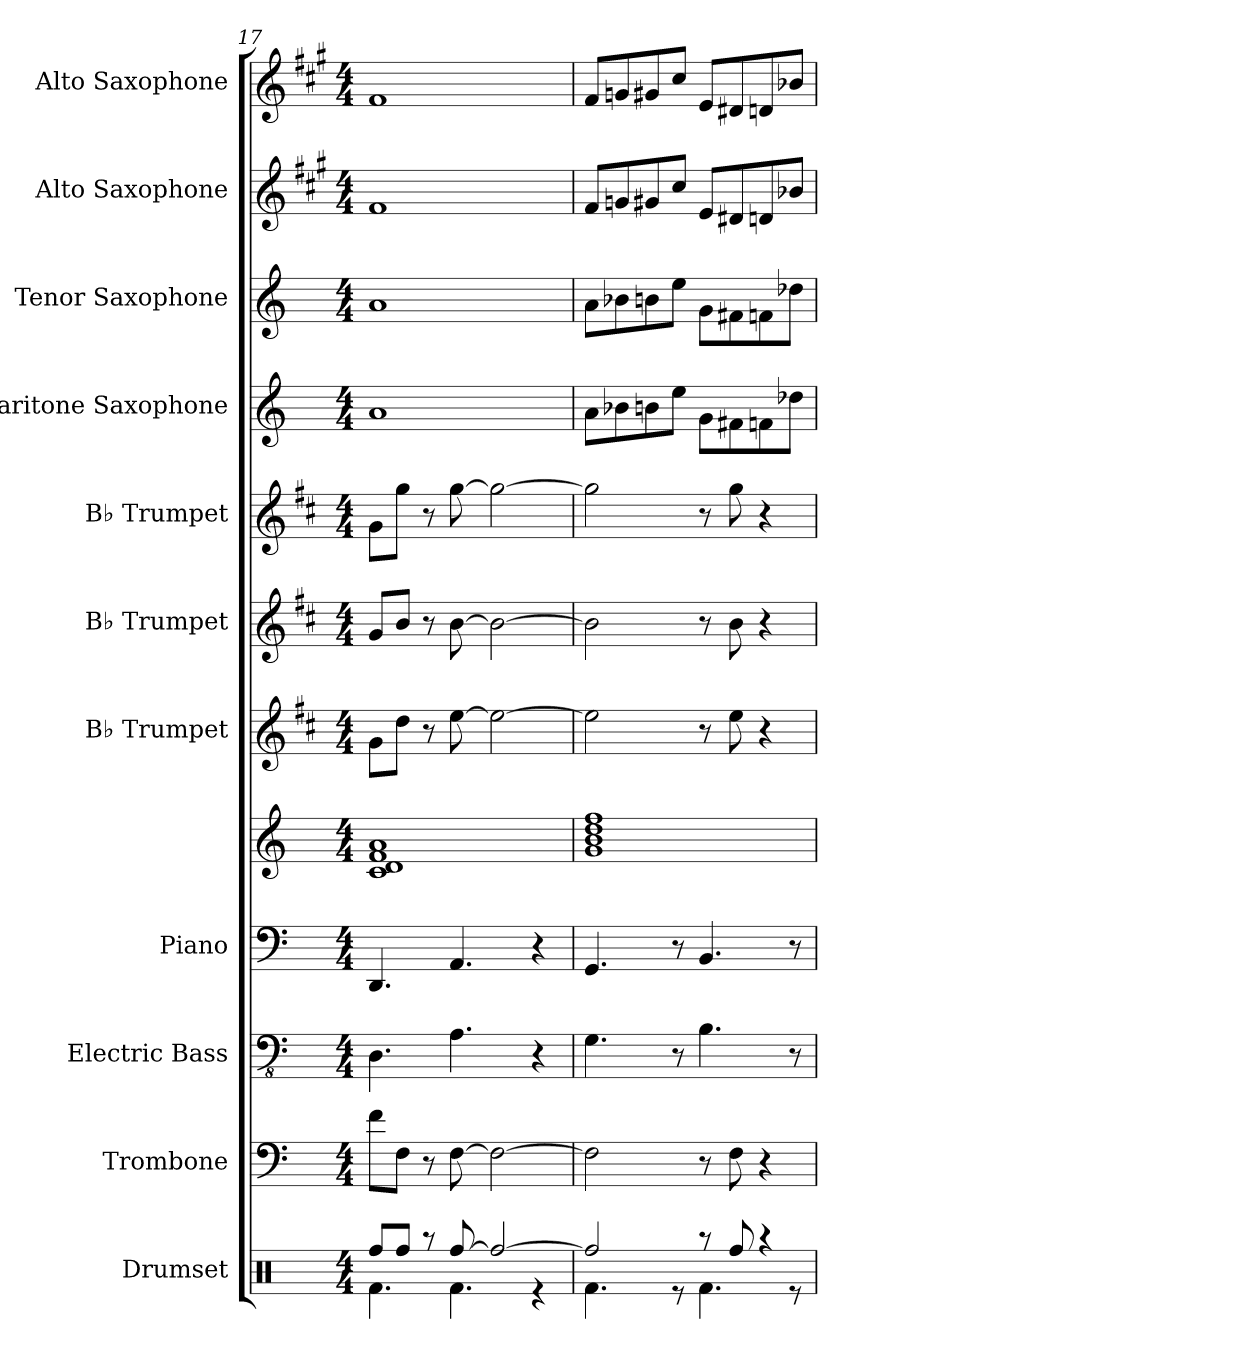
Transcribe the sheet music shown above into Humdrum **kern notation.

**kern	**kern	**kern	**kern	**kern	**kern	**kern	**kern	**kern	**kern	**kern	**kern
*part11	*part10	*part9	*part8	*part8	*part7	*part6	*part5	*part4	*part3	*part2	*part1
*staff12	*staff11	*staff10	*staff9	*staff8	*staff7	*staff6	*staff5	*staff4	*staff3	*staff2	*staff1
*I"Drumset	*I"Trombone	*I"Electric Bass	*I"Piano	*	*I"B♭ Trumpet	*I"B♭ Trumpet	*I"B♭ Trumpet	*I"Baritone Saxophone	*I"Tenor Saxophone	*I"Alto Saxophone	*I"Alto Saxophone
*I'Drs.	*I'Trb.	*I'El. B.	*I'Pno.	*	*I'B♭ Tpt.	*I'B♭ Tpt.	*I'B♭ Tpt.	*I'Bar. Sax.	*I'T. Sax.	*I'A. Sax.	*I'A. Sax.
*clefX	*clefF4	*clefFv4	*clefF4	*clefG2	*clefG2	*clefG2	*clefG2	*clefG2	*clefG2	*clefG2	*clefG2
*	*	*	*	*	*ITrd1c2	*ITrd1c2	*ITrd1c2	*ITrd12c21	*ITrd8c14	*ITrd5c9	*ITrd5c9
*k[]	*k[]	*k[]	*k[]	*k[]	*k[]	*k[]	*k[]	*k[]	*k[]	*k[]	*k[]
*M4/4	*M4/4	*M4/4	*M4/4	*M4/4	*M4/4	*M4/4	*M4/4	*M4/4	*M4/4	*M4/4	*M4/4
=17	=17	=17	=17	=17	=17	=17	=17	=17	=17	=17	=17
*^	*	*	*	*	*	*	*	*	*	*	*
8Rff/L	4.Rf\	8f\L	4.DD\	4.DD/	1c 1d 1f 1a	8f\L	8f/L	8f\L	1A	1A	1A	1A
8Rff/J	.	8F\J	.	.	.	8cc\J	8a/J	8ff\J	.	.	.	.
8r	.	8r	.	.	.	8r	8r	8r	.	.	.	.
[8Rff/	4.Rf\	[8F\	4.AA\	4.AA/	.	[8dd\	[8a\	[8ff\	.	.	.	.
2Rff/_	.	2F\_	.	.	.	2dd\_	2a\_	2ff\_	.	.	.	.
.	4r	.	4r	4r	.	.	.	.	.	.	.	.
!!LO:PB:g=z
=18	=18	=18	=18	=18	=18	=18	=18	=18	=18	=18	=18	=18
2Rff/]	4.Rf\	2F\]	4.GG\	4.GG/	1g 1b 1dd 1ff	2dd\]	2a\]	2ff\]	8A\L	8A\L	8A/L	8A/L
.	.	.	.	.	.	.	.	.	8B-X\	8B-X\	8B-X/	8B-X/
.	.	.	.	.	.	.	.	.	8Bn\	8Bn\	8Bn/	8Bn/
.	8r	.	8r	8r	.	.	.	.	8e\J	8e\J	8e/J	8e/J
8r	4.Rf\	8r	4.BB\	4.BB/	.	8r	8r	8r	8G\L	8G\L	8G/L	8G/L
8Rff/	.	8F\	.	.	.	8dd\	8a\	8ff\	8F#X\	8F#X\	8F#X/	8F#X/
4r	.	4r	.	.	.	4r	4r	4r	8Fn\	8Fn\	8Fn/	8Fn/
.	8r	.	8r	8r	.	.	.	.	8d-X\J	8d-X\J	8d-X/J	8d-X/J
*v	*v	*	*	*	*	*	*	*	*	*	*	*
=	=	=	=	=	=	=	=	=	=	=	=
*-	*-	*-	*-	*-	*-	*-	*-	*-	*-	*-	*-
